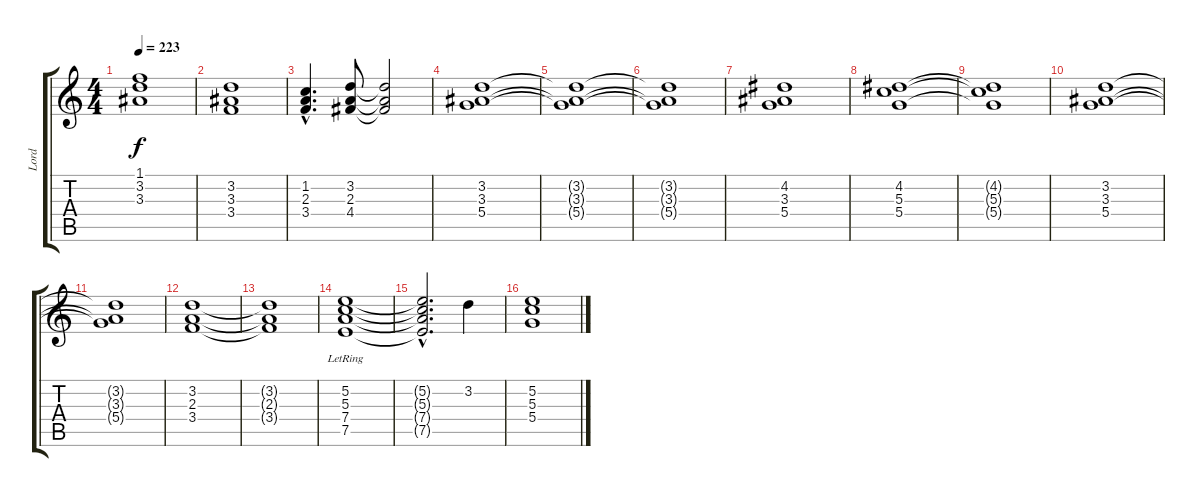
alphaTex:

\track ("Lord" "Lord") {instrument rockorgan}
\staff {score tabs}
\tuning (E5 B4 G4 D4 A3 E3) {hide}
\ts (4 4)
\tempo 223
\clef g2
\ks c
(1.1{t} 3.2{t} 3.3{t}).1{dy f} |
(3.2 3.3 3.4).1 |
(1.2{hac} 2.3{hac} 3.4{hac}).4{d} (3.2 2.3 4.4).8 (3.2{t} 2.3{t} 4.4{t}).2 |
(3.2 3.3 5.4).1 |
(3.2{t} 3.3{t} 5.4{t}).1 |
(3.2{t} 3.3{t} 5.4{t}).1 |
(4.2 3.3 5.4).1 |
(4.2 5.3 5.4).1 |
(4.2{t} 5.3{t} 5.4{t}).1 |
(3.2 3.3 5.4).1 |
(3.2{t} 3.3{t} 5.4{t}).1 |
(3.2 2.3 3.4).1 |
(3.2{t} 2.3{t} 3.4{t}).1 |
(5.2 5.3{lr} 7.4{lr} 7.5).1 |
(5.2{hac t} 5.3{hac t} 7.4{hac t} 7.5{hac t}).2{d} 3.2.4 |
(5.2 5.3 5.4).1
